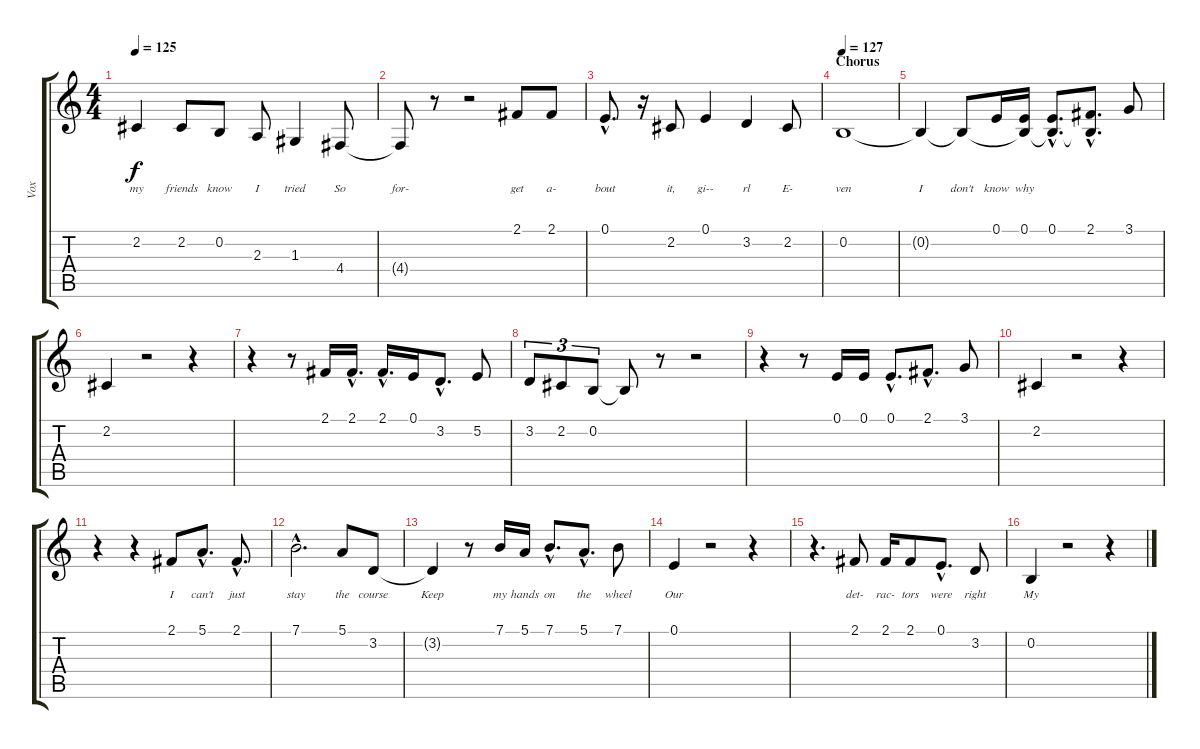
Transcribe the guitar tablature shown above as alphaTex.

\track ("Vox" "Vox") {instrument drawbarorgan}
\staff {score tabs}
\tuning (E4 B3 G3 D3 A2 E2) {hide}
\ts (4 4)
\tempo 125
\clef g2
\ks c
2.2.4{lyrics (0 "my") lyrics (1 "") lyrics (2 "") lyrics (3 "") lyrics (4 "") dy f} 2.2.8{lyrics (0 "friends") lyrics (1 "") lyrics (2 "") lyrics (3 "") lyrics (4 "")} 0.2.8{lyrics (0 "know") lyrics (1 "") lyrics (2 "") lyrics (3 "") lyrics (4 "")} 2.3.8{lyrics (0 "I") lyrics (1 "") lyrics (2 "") lyrics (3 "") lyrics (4 "")} 1.3.4{lyrics (0 "tried") lyrics (1 "") lyrics (2 "") lyrics (3 "") lyrics (4 "")} 4.4.8{lyrics (0 "So") lyrics (1 "") lyrics (2 "") lyrics (3 "") lyrics (4 "")} |
4.4{t}.8{lyrics (0 "for-") lyrics (1 "") lyrics (2 "") lyrics (3 "") lyrics (4 "")} r.8 r.2 2.1.8{lyrics (0 "get") lyrics (1 "") lyrics (2 "") lyrics (3 "") lyrics (4 "")} 2.1.8{lyrics (0 "a-") lyrics (1 "") lyrics (2 "") lyrics (3 "") lyrics (4 "")} |
0.1{hac}.8{d lyrics (0 "bout") lyrics (1 "") lyrics (2 "") lyrics (3 "") lyrics (4 "")} r.16 2.2.8{lyrics (0 "it,") lyrics (1 "") lyrics (2 "") lyrics (3 "") lyrics (4 "")} 0.1.4{lyrics (0 "gi--") lyrics (1 "") lyrics (2 "") lyrics (3 "") lyrics (4 "")} 3.2.4{lyrics (0 "rl") lyrics (1 "") lyrics (2 "") lyrics (3 "") lyrics (4 "")} 2.2.8{lyrics (0 "E-") lyrics (1 "") lyrics (2 "") lyrics (3 "") lyrics (4 "")} |
\section ("" "Chorus")
\tempo 127
0.2.1{lyrics (0 "ven") lyrics (1 "") lyrics (2 "") lyrics (3 "") lyrics (4 "")} |
0.2{t}.4{lyrics (0 "I") lyrics (1 "") lyrics (2 "") lyrics (3 "") lyrics (4 "")} 0.2{t}.8{lyrics (0 "don't") lyrics (1 "") lyrics (2 "") lyrics (3 "") lyrics (4 "")} 0.1.16{lyrics (0 "know") lyrics (1 "") lyrics (2 "") lyrics (3 "") lyrics (4 "")} (0.1 0.2{t}).16{lyrics (0 "why") lyrics (1 "") lyrics (2 "") lyrics (3 "") lyrics (4 "")} (0.1{hac} 0.2{hac t}).8{d} (2.1{hac} 0.2{hac t}).8{d} 3.1.8 |
2.2.4 r.2 r.4 |
r.4 r.8 2.1.16 2.1{hac}.16{d} 2.1{hac}.16{d} 0.1.16 3.2{hac}.8{d} 5.2.8 |
3.2.8{tu (3 2)} 2.2.8{tu (3 2)} 0.2.8{tu (3 2)} 0.2{t}.8 r.8 r.2 |
r.4 r.8 0.1.16 0.1.16 0.1{hac}.8{d} 2.1{hac}.8{d} 3.1.8 |
2.2.4 r.2 r.4 |
r.4 r.4 2.1.8{lyrics (0 "") lyrics (1 "I") lyrics (2 "") lyrics (3 "") lyrics (4 "")} 5.1{hac}.8{d lyrics (0 "") lyrics (1 "can't") lyrics (2 "") lyrics (3 "") lyrics (4 "")} 2.1{hac}.8{d lyrics (0 "") lyrics (1 "just") lyrics (2 "") lyrics (3 "") lyrics (4 "")} |
7.1{hac}.2{d lyrics (0 "") lyrics (1 "stay") lyrics (2 "") lyrics (3 "") lyrics (4 "")} 5.1.8{lyrics (0 "") lyrics (1 "the") lyrics (2 "") lyrics (3 "") lyrics (4 "")} 3.2.8{lyrics (0 "") lyrics (1 "course") lyrics (2 "") lyrics (3 "") lyrics (4 "")} |
3.2{t}.4{lyrics (0 "") lyrics (1 "Keep") lyrics (2 "") lyrics (3 "") lyrics (4 "")} r.8 7.1.16{lyrics (0 "") lyrics (1 "my") lyrics (2 "") lyrics (3 "") lyrics (4 "")} 5.1.16{lyrics (0 "") lyrics (1 "hands") lyrics (2 "") lyrics (3 "") lyrics (4 "")} 7.1{hac}.8{d lyrics (0 "") lyrics (1 "on") lyrics (2 "") lyrics (3 "") lyrics (4 "")} 5.1{hac}.8{d lyrics (0 "") lyrics (1 "the") lyrics (2 "") lyrics (3 "") lyrics (4 "")} 7.1.8{lyrics (0 "") lyrics (1 "wheel") lyrics (2 "") lyrics (3 "") lyrics (4 "")} |
0.1.4{lyrics (0 "") lyrics (1 "Our") lyrics (2 "") lyrics (3 "") lyrics (4 "")} r.2 r.4 |
r.4{d} 2.1.8{lyrics (0 "") lyrics (1 "det-") lyrics (2 "") lyrics (3 "") lyrics (4 "")} 2.1.16{lyrics (0 "") lyrics (1 "rac-") lyrics (2 "") lyrics (3 "") lyrics (4 "")} 2.1.8{lyrics (0 "") lyrics (1 "tors") lyrics (2 "") lyrics (3 "") lyrics (4 "")} 0.1{hac}.8{d lyrics (0 "") lyrics (1 "were") lyrics (2 "") lyrics (3 "") lyrics (4 "")} 3.2.8{lyrics (0 "") lyrics (1 "right") lyrics (2 "") lyrics (3 "") lyrics (4 "")} |
0.2.4{lyrics (0 "") lyrics (1 "My") lyrics (2 "") lyrics (3 "") lyrics (4 "")} r.2 r.4
